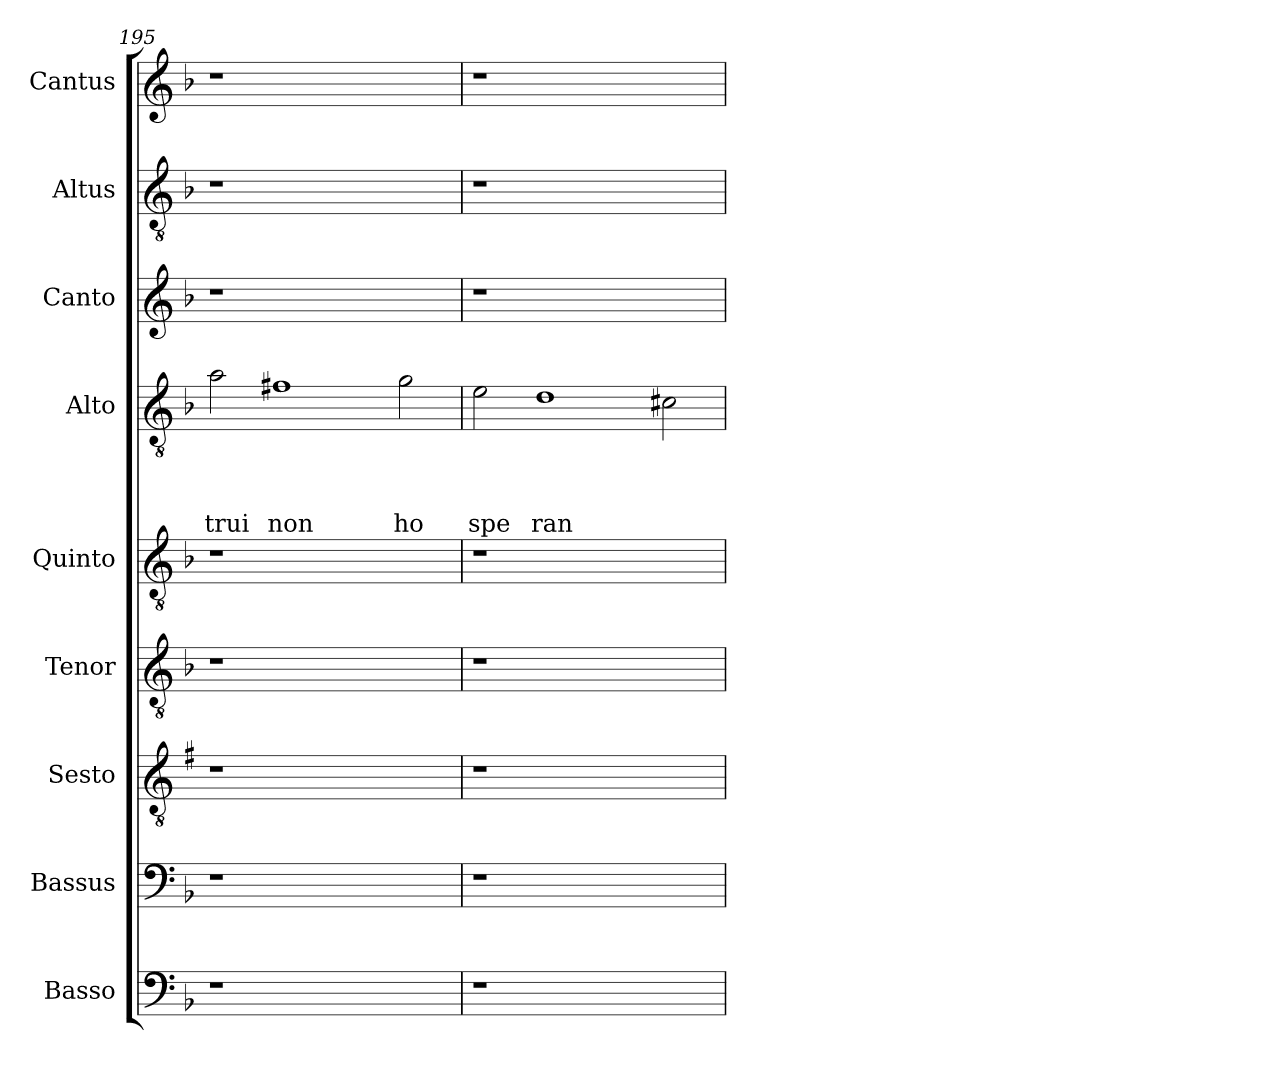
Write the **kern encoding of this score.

**kern	**kern	**kern	**kern	**kern	**kern	**text	**text	**text	**text	**kern	**kern	**kern
*part9	*part8	*part7	*part6	*part5	*part4	*part4	*part4	*part4	*part4	*part3	*part2	*part1
*staff9	*staff8	*staff7	*staff6	*staff5	*staff4	*staff4	*staff4	*staff4	*staff4	*staff3	*staff2	*staff1
*I"Basso	*I"Bassus	*I"Sesto	*I"Tenor	*I"Quinto	*I"Alto	*	*	*	*	*I"Canto	*I"Altus	*I"Cantus
*	*	*I'Sesto	*I'Tenor	*I'Quinto	*I'Alto	*	*	*	*	*I'Canto	*I'Altus	*I'Cantus
*clefF4	*clefF4	*clefGv2	*clefGv2	*clefGv2	*clefGv2	*	*	*	*	*clefG2	*clefGv2	*clefG2
*k[b-]	*k[b-]	*k[f#]	*k[b-]	*k[b-]	*k[b-]	*	*	*	*	*k[b-]	*k[b-]	*k[b-]
*F:	*F:	*G:	*F:	*F:	*F:	*	*	*	*	*F:	*F:	*F:
=195	=195	=195	=195	=195	=195	=195	=195	=195	=195	=195	=195	=195
!	!	!	!	!	!	!	!	!	!LO:LY:b	!	!	!
1r	1r	1r	1r	1r	2a\	.	.	.	trui	1r	1r	1r
!	!	!	!	!	!	!	!	!	!LO:LY:b	!	!	!
.	.	.	.	.	1f#X	.	.	.	non	.	.	.
1ryy	1ryy	1ryy	1ryy	1ryy	.	.	.	.	.	1ryy	1ryy	1ryy
!	!	!	!	!	!	!	!	!	!LO:LY:b	!	!	!
.	.	.	.	.	2g\	.	.	.	ho	.	.	.
!!LO:LB:g=z
=196	=196	=196	=196	=196	=196	=196	=196	=196	=196	=196	=196	=196
!	!	!	!	!	!	!	!	!	!LO:LY:b	!	!	!
1r	1r	1r	1r	1r	2e\	.	.	.	spe	1r	1r	1r
!	!	!	!	!	!	!	!	!	!LO:LY:b	!	!	!
.	.	.	.	.	1d	.	.	.	ran	.	.	.
1ryy	1ryy	1ryy	1ryy	1ryy	.	.	.	.	.	1ryy	1ryy	1ryy
.	.	.	.	.	2c#\	.	.	.	.	.	.	.
=	=	=	=	=	=	=	=	=	=	=	=	=
*-	*-	*-	*-	*-	*-	*-	*-	*-	*-	*-	*-	*-
